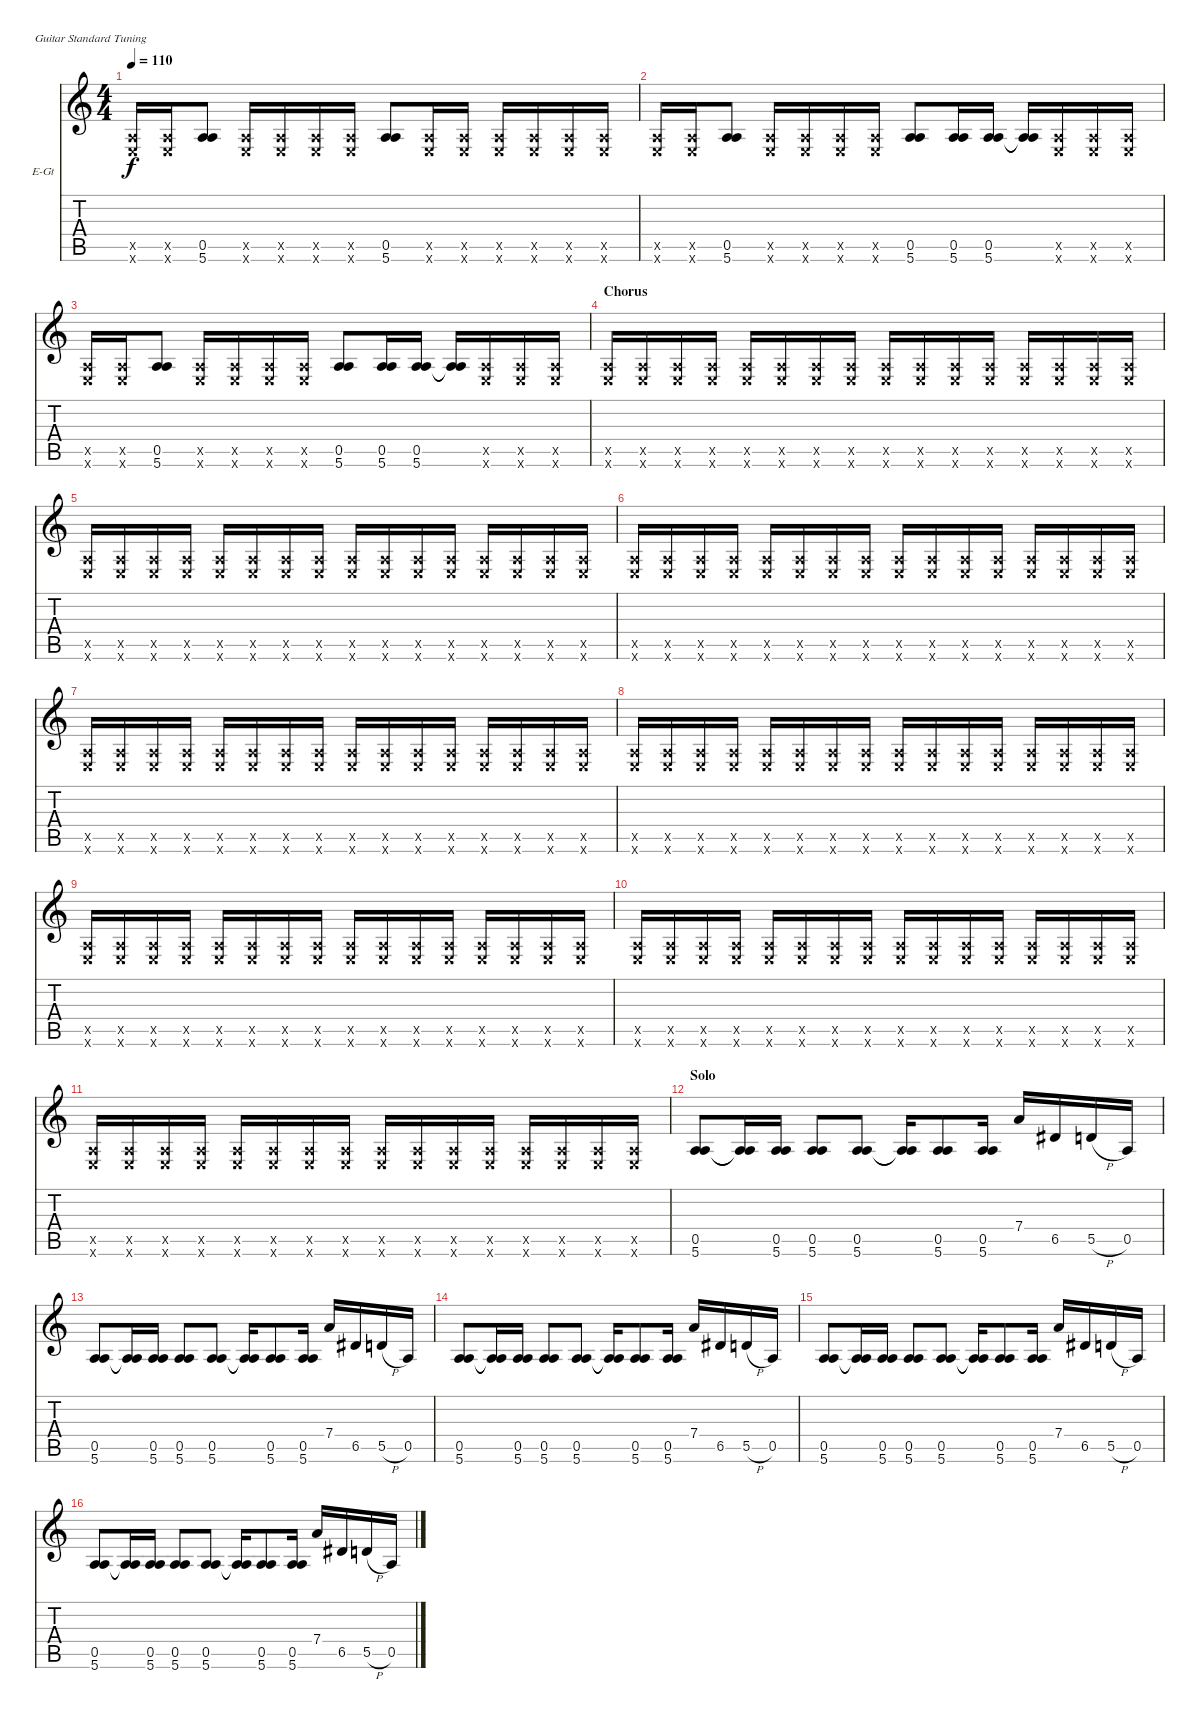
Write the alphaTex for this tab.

\defaultSystemsLayout 4
\bracketExtendMode nobrackets
\firstSystemTrackNameOrientation horizontal
\otherSystemsTrackNameOrientation horizontal
\track ("Stone Gossard (Drive)" "E-Gt") {instrument overdrivenguitar}
\staff {score tabs}
\tuning (E4 B3 G3 D3 A2 E2)
\ts (4 4)
\tempo 110
\clef g2
\ks c
(0.5{x} 0.6{x}).16{dy f} (0.5{x} 0.6{x}).16 (0.5 5.6).8 (0.5{x} 0.6{x}).16 (0.5{x} 0.6{x}).16 (0.5{x} 0.6{x}).16 (0.5{x} 0.6{x}).16 (0.5 5.6).8 (0.5{x} 0.6{x}).16 (0.5{x} 0.6{x}).16 (0.5{x} 0.6{x}).16 (0.5{x} 0.6{x}).16 (0.5{x} 0.6{x}).16 (0.5{x} 0.6{x}).16 |
(0.5{x} 0.6{x}).16 (0.5{x} 0.6{x}).16 (0.5 5.6).8 (0.5{x} 0.6{x}).16 (0.5{x} 0.6{x}).16 (0.5{x} 0.6{x}).16 (0.5{x} 0.6{x}).16 (0.5 5.6).8 (0.5 5.6).16 (0.5 5.6).16 (0.5{t} 5.6{t}).16 (0.5{x} 0.6{x}).16 (0.5{x} 0.6{x}).16 (0.5{x} 0.6{x}).16 |
(0.5{x} 0.6{x}).16 (0.5{x} 0.6{x}).16 (0.5 5.6).8 (0.5{x} 0.6{x}).16 (0.5{x} 0.6{x}).16 (0.5{x} 0.6{x}).16 (0.5{x} 0.6{x}).16 (0.5 5.6).8 (0.5 5.6).16 (0.5 5.6).16 (0.5{t} 5.6{t}).16 (0.5{x} 0.6{x}).16 (0.5{x} 0.6{x}).16 (0.5{x} 0.6{x}).16 |
\section ("" "Chorus")
(0.5{x} 0.6{x}).16 (0.5{x} 0.6{x}).16 (0.5{x} 0.6{x}).16 (0.5{x} 0.6{x}).16 (0.5{x} 0.6{x}).16 (0.5{x} 0.6{x}).16 (0.5{x} 0.6{x}).16 (0.5{x} 0.6{x}).16 (0.5{x} 0.6{x}).16 (0.5{x} 0.6{x}).16 (0.5{x} 0.6{x}).16 (0.5{x} 0.6{x}).16 (0.5{x} 0.6{x}).16 (0.5{x} 0.6{x}).16 (0.5{x} 0.6{x}).16 (0.5{x} 0.6{x}).16 |
(0.5{x} 0.6{x}).16 (0.5{x} 0.6{x}).16 (0.5{x} 0.6{x}).16 (0.5{x} 0.6{x}).16 (0.5{x} 0.6{x}).16 (0.5{x} 0.6{x}).16 (0.5{x} 0.6{x}).16 (0.5{x} 0.6{x}).16 (0.5{x} 0.6{x}).16 (0.5{x} 0.6{x}).16 (0.5{x} 0.6{x}).16 (0.5{x} 0.6{x}).16 (0.5{x} 0.6{x}).16 (0.5{x} 0.6{x}).16 (0.5{x} 0.6{x}).16 (0.5{x} 0.6{x}).16 |
(0.5{x} 0.6{x}).16 (0.5{x} 0.6{x}).16 (0.5{x} 0.6{x}).16 (0.5{x} 0.6{x}).16 (0.5{x} 0.6{x}).16 (0.5{x} 0.6{x}).16 (0.5{x} 0.6{x}).16 (0.5{x} 0.6{x}).16 (0.5{x} 0.6{x}).16 (0.5{x} 0.6{x}).16 (0.5{x} 0.6{x}).16 (0.5{x} 0.6{x}).16 (0.5{x} 0.6{x}).16 (0.5{x} 0.6{x}).16 (0.5{x} 0.6{x}).16 (0.5{x} 0.6{x}).16 |
(0.5{x} 0.6{x}).16 (0.5{x} 0.6{x}).16 (0.5{x} 0.6{x}).16 (0.5{x} 0.6{x}).16 (0.5{x} 0.6{x}).16 (0.5{x} 0.6{x}).16 (0.5{x} 0.6{x}).16 (0.5{x} 0.6{x}).16 (0.5{x} 0.6{x}).16 (0.5{x} 0.6{x}).16 (0.5{x} 0.6{x}).16 (0.5{x} 0.6{x}).16 (0.5{x} 0.6{x}).16 (0.5{x} 0.6{x}).16 (0.5{x} 0.6{x}).16 (0.5{x} 0.6{x}).16 |
(0.5{x} 0.6{x}).16 (0.5{x} 0.6{x}).16 (0.5{x} 0.6{x}).16 (0.5{x} 0.6{x}).16 (0.5{x} 0.6{x}).16 (0.5{x} 0.6{x}).16 (0.5{x} 0.6{x}).16 (0.5{x} 0.6{x}).16 (0.5{x} 0.6{x}).16 (0.5{x} 0.6{x}).16 (0.5{x} 0.6{x}).16 (0.5{x} 0.6{x}).16 (0.5{x} 0.6{x}).16 (0.5{x} 0.6{x}).16 (0.5{x} 0.6{x}).16 (0.5{x} 0.6{x}).16 |
(0.5{x} 0.6{x}).16 (0.5{x} 0.6{x}).16 (0.5{x} 0.6{x}).16 (0.5{x} 0.6{x}).16 (0.5{x} 0.6{x}).16 (0.5{x} 0.6{x}).16 (0.5{x} 0.6{x}).16 (0.5{x} 0.6{x}).16 (0.5{x} 0.6{x}).16 (0.5{x} 0.6{x}).16 (0.5{x} 0.6{x}).16 (0.5{x} 0.6{x}).16 (0.5{x} 0.6{x}).16 (0.5{x} 0.6{x}).16 (0.5{x} 0.6{x}).16 (0.5{x} 0.6{x}).16 |
(0.5{x} 0.6{x}).16 (0.5{x} 0.6{x}).16 (0.5{x} 0.6{x}).16 (0.5{x} 0.6{x}).16 (0.5{x} 0.6{x}).16 (0.5{x} 0.6{x}).16 (0.5{x} 0.6{x}).16 (0.5{x} 0.6{x}).16 (0.5{x} 0.6{x}).16 (0.5{x} 0.6{x}).16 (0.5{x} 0.6{x}).16 (0.5{x} 0.6{x}).16 (0.5{x} 0.6{x}).16 (0.5{x} 0.6{x}).16 (0.5{x} 0.6{x}).16 (0.5{x} 0.6{x}).16 |
(0.5{x} 0.6{x}).16 (0.5{x} 0.6{x}).16 (0.5{x} 0.6{x}).16 (0.5{x} 0.6{x}).16 (0.5{x} 0.6{x}).16 (0.5{x} 0.6{x}).16 (0.5{x} 0.6{x}).16 (0.5{x} 0.6{x}).16 (0.5{x} 0.6{x}).16 (0.5{x} 0.6{x}).16 (0.5{x} 0.6{x}).16 (0.5{x} 0.6{x}).16 (0.5{x} 0.6{x}).16 (0.5{x} 0.6{x}).16 (0.5{x} 0.6{x}).16 (0.5{x} 0.6{x}).16 |
\section ("" "Solo")
(0.5 5.6).8 (0.5{t} 5.6{t}).16 (0.5 5.6).16 (0.5 5.6).8 (0.5 5.6).8 (0.5{t} 5.6{t}).16 (0.5 5.6).8 (0.5 5.6).16 7.4.16 6.5.16 5.5{h}.16 0.5.16 |
(0.5 5.6).8 (0.5{t} 5.6{t}).16 (0.5 5.6).16 (0.5 5.6).8 (0.5 5.6).8 (0.5{t} 5.6{t}).16 (0.5 5.6).8 (0.5 5.6).16 7.4.16 6.5.16 5.5{h}.16 0.5.16 |
(0.5 5.6).8 (0.5{t} 5.6{t}).16 (0.5 5.6).16 (0.5 5.6).8 (0.5 5.6).8 (0.5{t} 5.6{t}).16 (0.5 5.6).8 (0.5 5.6).16 7.4.16 6.5.16 5.5{h}.16 0.5.16 |
(0.5 5.6).8 (0.5{t} 5.6{t}).16 (0.5 5.6).16 (0.5 5.6).8 (0.5 5.6).8 (0.5{t} 5.6{t}).16 (0.5 5.6).8 (0.5 5.6).16 7.4.16 6.5.16 5.5{h}.16 0.5.16 |
(0.5 5.6).8 (0.5{t} 5.6{t}).16 (0.5 5.6).16 (0.5 5.6).8 (0.5 5.6).8 (0.5{t} 5.6{t}).16 (0.5 5.6).8 (0.5 5.6).16 7.4.16 6.5.16 5.5{h}.16 0.5.16
